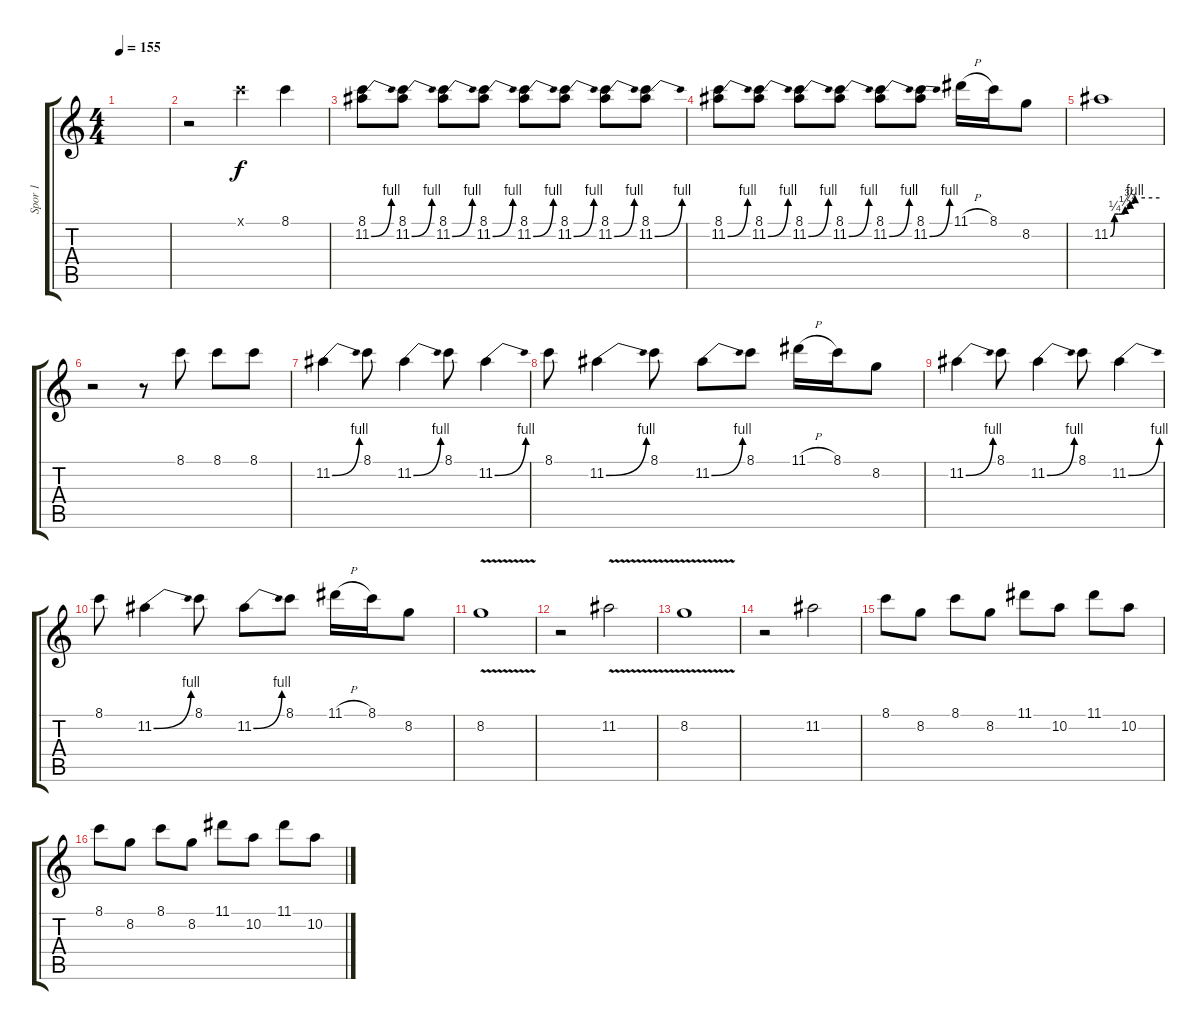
\track ("Spor 1" "Spor 1") {instrument distortionguitar}
\staff {score tabs}
\tuning (E4 B3 G3 D3 A2 E2) {hide}
\ts (4 4)
\tempo 155
\clef g2
\ks c
|
r.2 8.1{x}.4 8.1.4 |
(8.1 11.2{be (bend 0 0 60 4)}).8 (8.1 11.2{be (bend 0 0 60 4)}).8 (8.1 11.2{be (bend 0 0 60 4)}).8 (8.1 11.2{be (bend 0 0 60 4)}).8 (8.1 11.2{be (bend 0 0 60 4)}).8 (8.1 11.2{be (bend 0 0 60 4)}).8 (8.1 11.2{be (bend 0 0 60 4)}).8 (8.1 11.2{be (bend 0 0 60 4)}).8 |
(8.1 11.2{be (bend 0 0 60 4)}).8 (8.1 11.2{be (bend 0 0 60 4)}).8 (8.1 11.2{be (bend 0 0 60 4)}).8 (8.1 11.2{be (bend 0 0 60 4)}).8 (8.1 11.2{be (bend 0 0 60 4)}).8 (8.1 11.2{be (bend 0 0 60 4)}).8 11.1{h}.16 8.1.16 8.2.8 |
11.2{be (custom 0 0 5 1 10 1 15 1 18 2 21 2 24 3 27 3 30 4 60 4)}.1 |
r.2 r.8 8.1.8 8.1.8 8.1.8 |
11.2{be (bend 0 0 60 4)}.4 8.1.8 11.2{be (bend 0 0 60 4)}.4 8.1.8 11.2{be (bend 0 0 60 4)}.4 |
8.1.8 11.2{be (bend 0 0 60 4)}.4 8.1.8 11.2{be (bend 0 0 60 4)}.8 8.1.8 11.1{h}.16 8.1.16 8.2.8 |
11.2{be (bend 0 0 60 4)}.4 8.1.8 11.2{be (bend 0 0 60 4)}.4 8.1.8 11.2{be (bend 0 0 60 4)}.4 |
8.1.8 11.2{be (bend 0 0 60 4)}.4 8.1.8 11.2{be (bend 0 0 60 4)}.8 8.1.8 11.1{h}.16 8.1.16 8.2.8 |
8.2{v}.1 |
r.2 11.2{v}.2 |
8.2{v}.1 |
r.2 11.2.2 |
8.1.8 8.2.8 8.1.8 8.2.8 11.1.8 10.2.8 11.1.8 10.2.8 |
8.1.8 8.2.8 8.1.8 8.2.8 11.1.8 10.2.8 11.1.8 10.2.8
